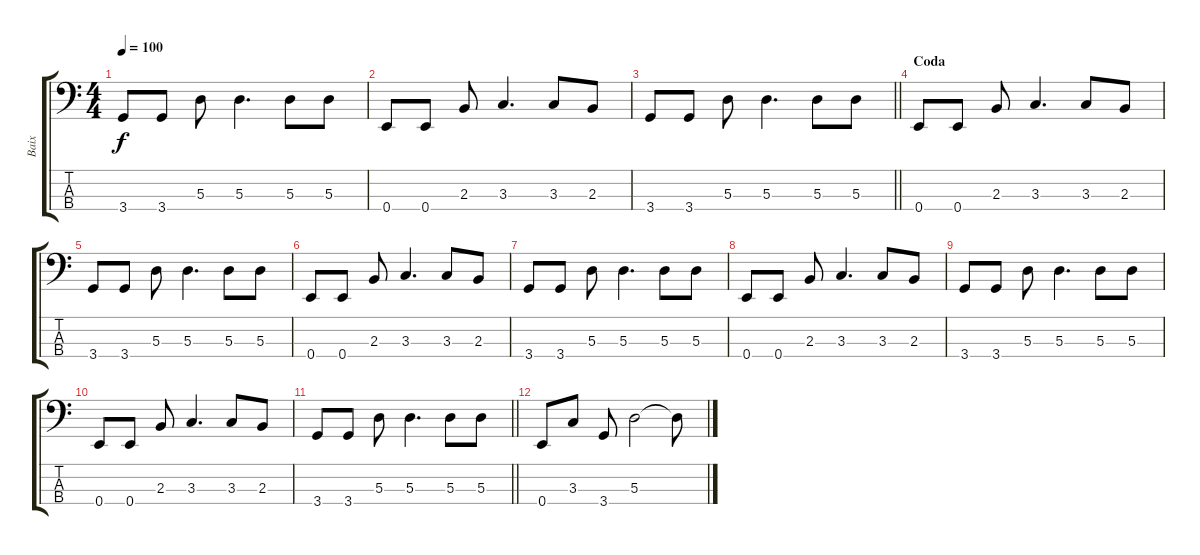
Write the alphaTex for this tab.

\track ("Baix" "Baix") {instrument electricbassfinger}
\staff {score tabs}
\tuning (G2 D2 A1 E1) {hide}
\ts (4 4)
\tempo 100
\clef f4
\ks c
3.4.8{dy f} 3.4.8 5.3.8 5.3.4{d} 5.3.8 5.3.8 |
0.4.8 0.4.8 2.3.8 3.3.4{d} 3.3.8 2.3.8 |
\barLineRight lightlight
3.4.8 3.4.8 5.3.8 5.3.4{d} 5.3.8 5.3.8 |
\section ("" "Coda")
0.4.8 0.4.8 2.3.8 3.3.4{d} 3.3.8 2.3.8 |
3.4.8 3.4.8 5.3.8 5.3.4{d} 5.3.8 5.3.8 |
0.4.8 0.4.8 2.3.8 3.3.4{d} 3.3.8 2.3.8 |
3.4.8 3.4.8 5.3.8 5.3.4{d} 5.3.8 5.3.8 |
0.4.8 0.4.8 2.3.8 3.3.4{d} 3.3.8 2.3.8 |
3.4.8 3.4.8 5.3.8 5.3.4{d} 5.3.8 5.3.8 |
0.4.8 0.4.8 2.3.8 3.3.4{d} 3.3.8 2.3.8 |
\barLineRight lightlight
3.4.8 3.4.8 5.3.8 5.3.4{d} 5.3.8 5.3.8 |
0.4.8 3.3.8 3.4.8 5.3.2 5.3{t}.8
